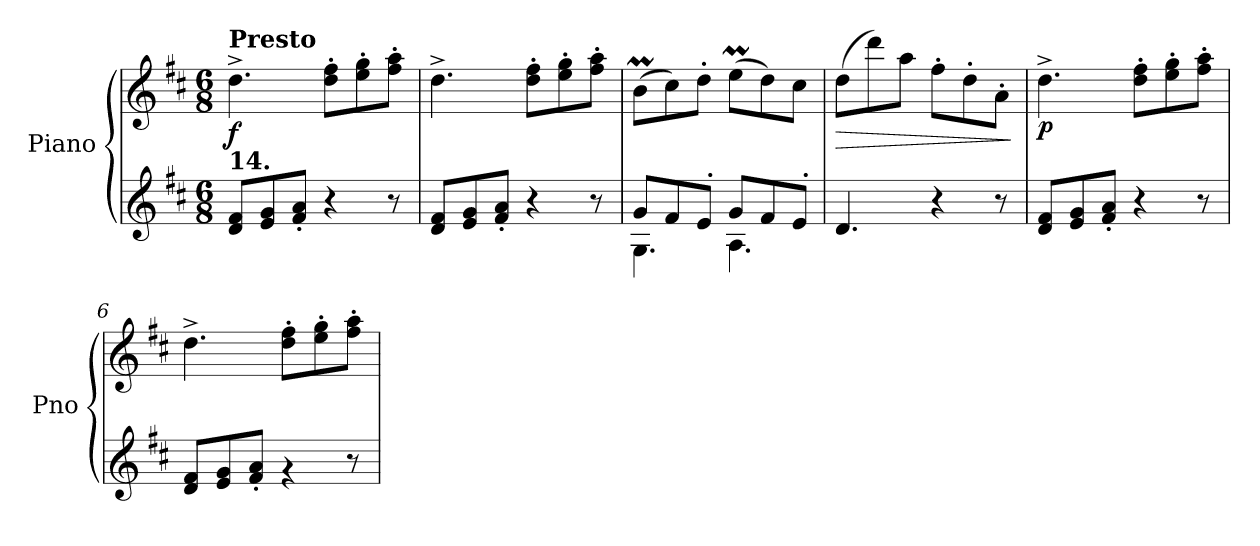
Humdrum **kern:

**kern	**kern	**dynam
*part1	*part1	*part1
*staff2	*staff1	*staff1/2
*I"Piano	*	*
*I'Pno	*	*
*clefG2	*clefG2	*
*k[f#c#]	*k[f#c#]	*
*M6/8	*M6/8	*
*MM156	*MM156	*
=1	=1	=1
!	!LO:TX:a:B:t=Presto	!
!LO:TX:a:B:t=14.	!	!
!	!	!LO:DY:b
8d/ 8f#/L	4.dd^\	f
8e/ 8g/	.	.
8f#/' 8a/'J	.	.
4r	8dd\' 8ff#\'L	.
.	8ee\' 8gg\'	.
8r	8ff#\' 8aa\'J	.
=2	=2	=2
8d/ 8f#/L	4.dd^\	.
8e/ 8g/	.	.
8f#/' 8a/'J	.	.
4r	8dd\' 8ff#\'L	.
.	8ee\' 8gg\'	.
8r	8ff#\' 8aa\'J	.
=3	=3	=3
*^	*	*
8g/L	4.G\	(>8bM\L	.
8f#/	.	8cc#\)	.
8e'/J	.	8dd'\J	.
8g/L	4.A\	(>8eeM\L	.
8f#/	.	8dd\)	.
8e'/J	.	8cc#\J	.
*v	*v	*	*
=4	=4	=4
!	!	!LO:HP:b
4.d/	(>8dd\L	>
.	8ddd\)	.
.	8aa\J	.
4r	8ff#'\L	.
.	8dd'\	.
8r	8a'\J	.
.	.	]
=5	=5	=5
!	!	!LO:DY:b
8d/ 8f#/L	4.dd^\	p
8e/ 8g/	.	.
8f#/' 8a/'J	.	.
4r	8dd\' 8ff#\'L	.
.	8ee\' 8gg\'	.
8r	8ff#\' 8aa\'J	.
!!LO:LB:g=z
=6	=6	=6
8d/ 8f#/L	4.dd^\	.
8e/ 8g/	.	.
8f#/' 8a/'J	.	.
4rg	8dd\' 8ff#\'L	.
.	8ee\' 8gg\'	.
8r	8ff#\' 8aa\'J	.
=	=	=
*-	*-	*-
